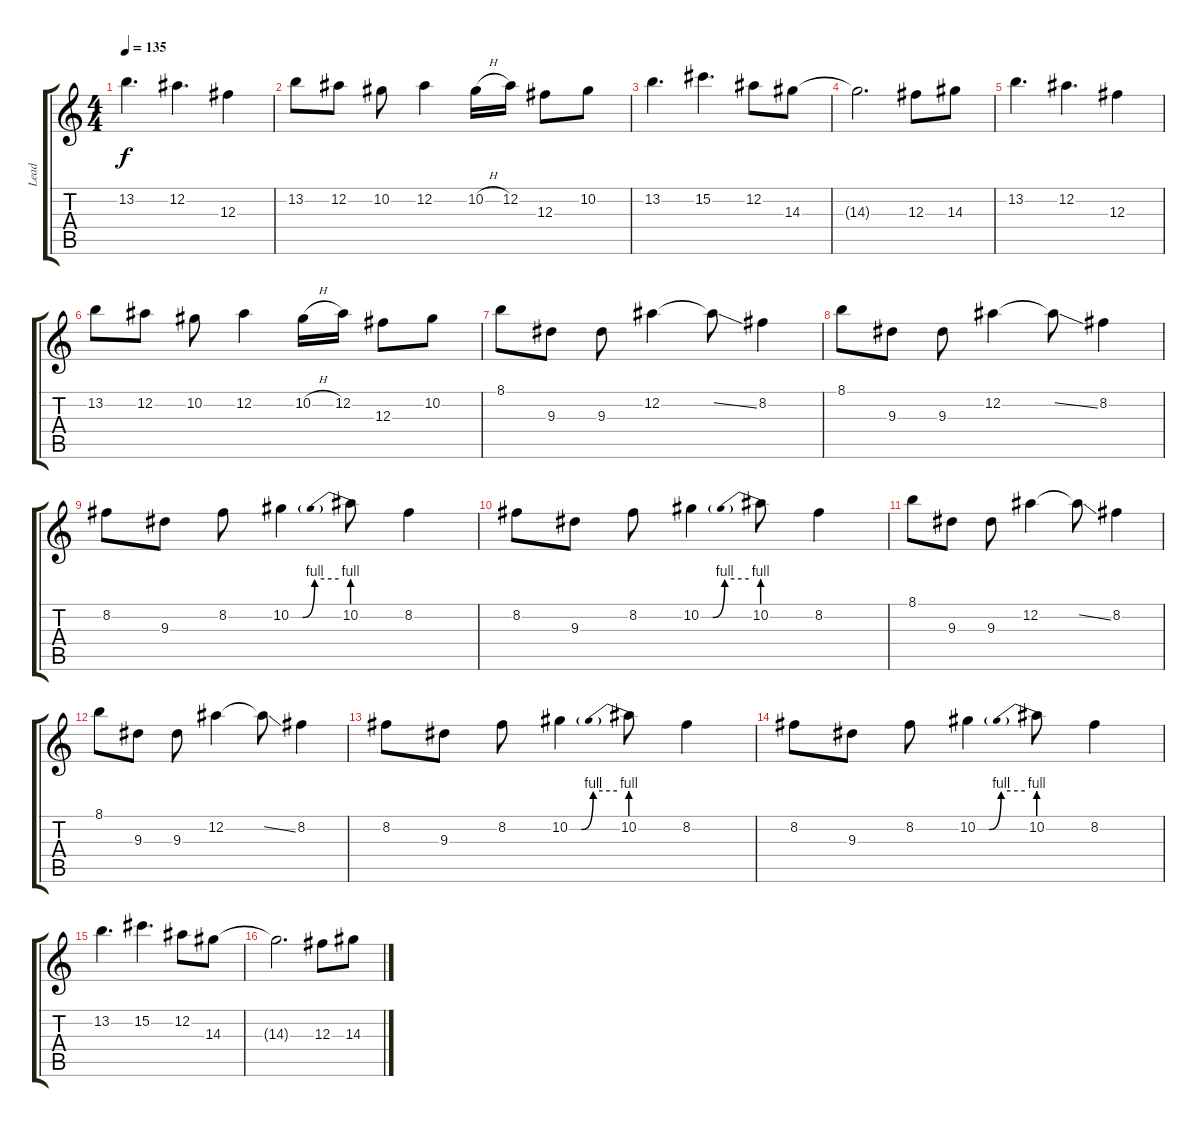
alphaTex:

\track ("Lead" "Lead") {instrument distortionguitar}
\staff {score tabs}
\tuning (Eb4 Bb3 Gb3 Db3 Ab2 Eb2) {hide}
\ts (4 4)
\tempo 135
\clef g2
\ks c
13.2.4{d dy f} 12.2.4{d} 12.3.4 |
13.2.8 12.2.8 10.2.8 12.2.4 10.2{h}.16 12.2.16 12.3.8 10.2.8 |
13.2.4{d} 15.2.4{d} 12.2.8 14.3.8 |
14.3{t}.2{d} 12.3.8 14.3.8 |
13.2.4{d} 12.2.4{d} 12.3.4 |
13.2.8 12.2.8 10.2.8 12.2.4 10.2{h}.16 12.2.16 12.3.8 10.2.8 |
8.1.8 9.3.8 9.3.8 12.2.4 12.2{ss t}.8 8.2.4 |
8.1.8 9.3.8 9.3.8 12.2.4 12.2{ss t}.8 8.2.4 |
8.2.8 9.3.8 8.2.8 10.2{be (custom 0 0 15 0 30 4 60 4)}.4 10.2{be (prebend 0 4 60 4)}.8 8.2.4 |
8.2.8 9.3.8 8.2.8 10.2{be (custom 0 0 15 0 30 4 60 4)}.4 10.2{be (prebend 0 4 60 4)}.8 8.2.4 |
8.1.8 9.3.8 9.3.8 12.2.4 12.2{ss t}.8 8.2.4 |
8.1.8 9.3.8 9.3.8 12.2.4 12.2{ss t}.8 8.2.4 |
8.2.8 9.3.8 8.2.8 10.2{be (custom 0 0 15 0 30 4 60 4)}.4 10.2{be (prebend 0 4 60 4)}.8 8.2.4 |
8.2.8 9.3.8 8.2.8 10.2{be (custom 0 0 15 0 30 4 60 4)}.4 10.2{be (prebend 0 4 60 4)}.8 8.2.4 |
13.2.4{d} 15.2.4{d} 12.2.8 14.3.8 |
14.3{t}.2{d} 12.3.8 14.3.8
